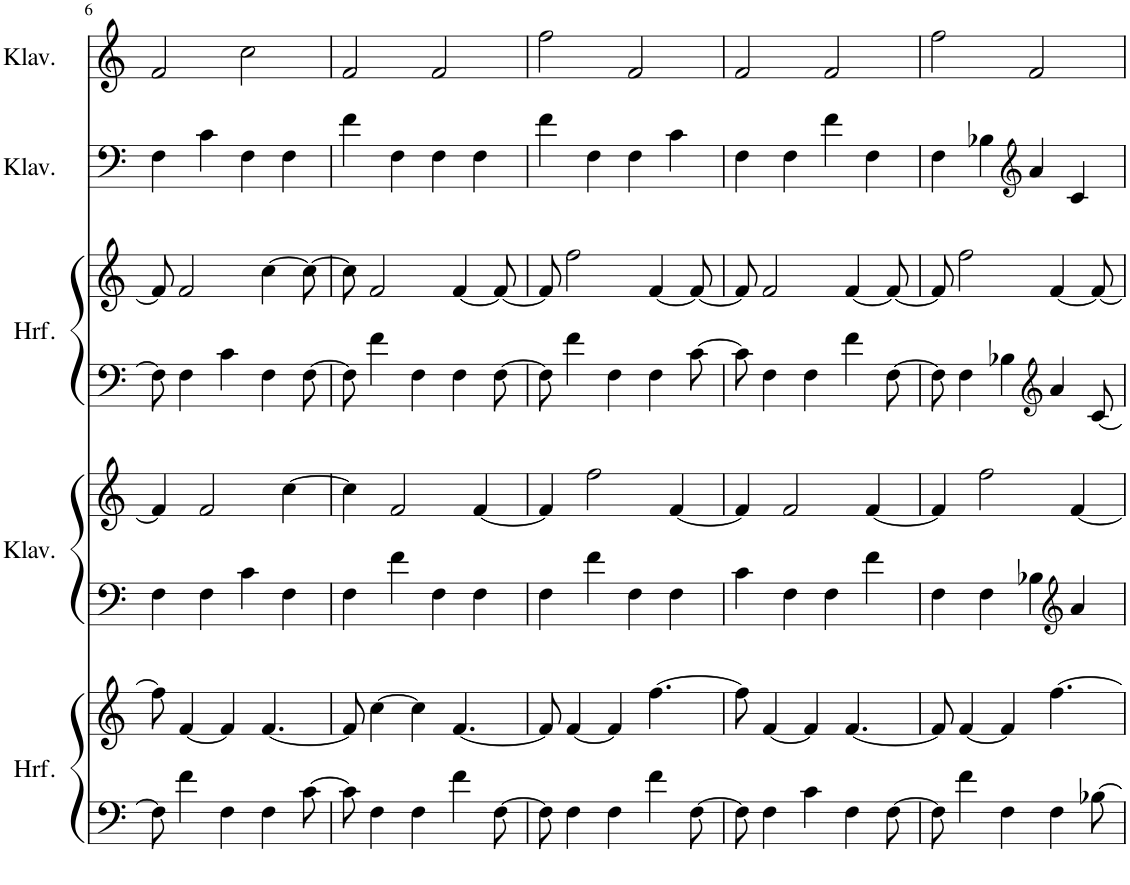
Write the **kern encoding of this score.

**kern	**kern	**kern	**kern	**kern	**kern	**kern	**kern
*part5	*part5	*part4	*part4	*part3	*part3	*part2	*part1
*staff8	*staff7	*staff6	*staff5	*staff4	*staff3	*staff2	*staff1
*I"Harfe	*	*I"Klavier	*	*I"Harfe	*	*I"Klavier	*I"Klavier
*I'Hrf.	*	*I'Klav.	*	*I'Hrf.	*	*I'Klav.	*I'Klav.
!!LO:PB:g=z
*clefF4	*clefG2	*clefF4	*clefG2	*clefF4	*clefG2	*clefF4	*clefG2
*k[]	*k[]	*k[]	*k[]	*k[]	*k[]	*k[]	*k[]
*M4/4	*M4/4	*M4/4	*M4/4	*M4/4	*M4/4	*M4/4	*M4/4
=6	=6	=6	=6	=6	=6	=6	=6
8F\]	8ff\]	4F\	4f/]	8F\]	8f/]	4F\	2f/
4f\	[4f/	.	.	4F\	2f/	.	.
.	.	4F\	2f/	.	.	4c\	.
4F\	4f/]	.	.	4c\	.	.	.
.	.	4c\	.	.	.	4F\	2cc\
4F\	[4.f/	.	.	4F\	[4cc\	.	.
.	.	4F\	[4cc\	.	.	4F\	.
[8c\	.	.	.	[8F\	8cc\_	.	.
=7	=7	=7	=7	=7	=7	=7	=7
8c\]	8f/]	4F\	4cc\]	8F\]	8cc\]	4f\	2f/
4F\	[4cc\	.	.	4f\	2f/	.	.
.	.	4f\	2f/	.	.	4F\	.
4F\	4cc\]	.	.	4F\	.	.	.
.	.	4F\	.	.	.	4F\	2f/
4f\	[4.f/	.	.	4F\	[4f/	.	.
.	.	4F\	[4f/	.	.	4F\	.
[8F\	.	.	.	[8F\	8f/_	.	.
=8	=8	=8	=8	=8	=8	=8	=8
8F\]	8f/]	4F\	4f/]	8F\]	8f/]	4f\	2ff\
4F\	[4f/	.	.	4f\	2ff\	.	.
.	.	4f\	2ff\	.	.	4F\	.
4F\	4f/]	.	.	4F\	.	.	.
.	.	4F\	.	.	.	4F\	2f/
4f\	[4.ff\	.	.	4F\	[4f/	.	.
.	.	4F\	[4f/	.	.	4c\	.
[8F\	.	.	.	[8c\	8f/_	.	.
=9	=9	=9	=9	=9	=9	=9	=9
8F\]	8ff\]	4c\	4f/]	8c\]	8f/]	4F\	2f/
4F\	[4f/	.	.	4F\	2f/	.	.
.	.	4F\	2f/	.	.	4F\	.
4c\	4f/]	.	.	4F\	.	.	.
.	.	4F\	.	.	.	4f\	2f/
4F\	[4.f/	.	.	4f\	[4f/	.	.
.	.	4f\	[4f/	.	.	4F\	.
[8F\	.	.	.	[8F\	8f/_	.	.
=10	=10	=10	=10	=10	=10	=10	=10
8F\]	8f/]	4F\	4f/]	8F\]	8f/]	4F\	2ff\
4f\	[4f/	.	.	4F\	2ff\	.	.
.	.	4F\	2ff\	.	.	4B-X\	.
4F\	4f/]	.	.	4B-X\	.	.	.
*	*	*	*	*	*	*clefG2	*
.	.	4B-X\	.	.	.	4a/	2f/
*	*	*	*	*clefG2	*	*	*
4F\	[4.ff\	.	.	4a/	[4f/	.	.
*	*	*clefG2	*	*	*	*	*
.	.	4a/	[4f/	.	.	4c/	.
[8B-X\	.	.	.	[8c/	8f/_	.	.
=	=	=	=	=	=	=	=
*-	*-	*-	*-	*-	*-	*-	*-
